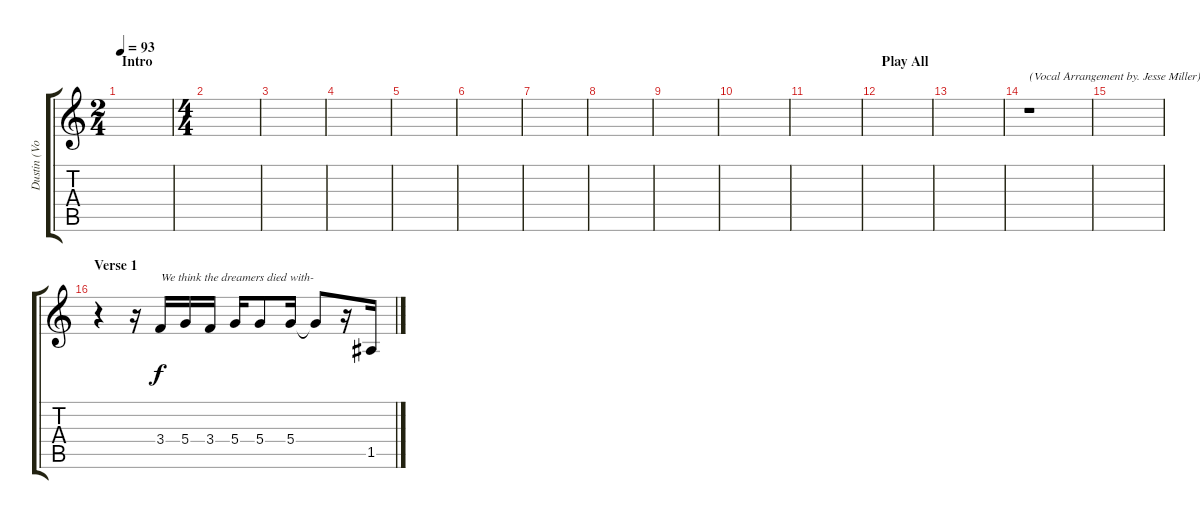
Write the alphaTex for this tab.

\track ("Dustin (Vocals)" "Dustin (Vo") {instrument oboe}
\staff {score tabs}
\tuning (E5 B4 G4 D4 A3 E3) {hide}
\ts (2 4)
\section ("" "Intro")
\tempo 93
\clef g2
\ks c
|
\ts (4 4)
|
|
|
|
|
|
|
|
|
|
\section ("" "Play All")
|
|
r.1{txt "(Vocal Arrangement by. Jesse Miller)"} |
|
\section ("" "Verse 1")
r.4 r.16 3.4.16{txt "We think the dreamers died with-"} 5.4.16 3.4.16 5.4.16 5.4.8 5.4.16 5.4{t}.8 r.16 1.5.16
